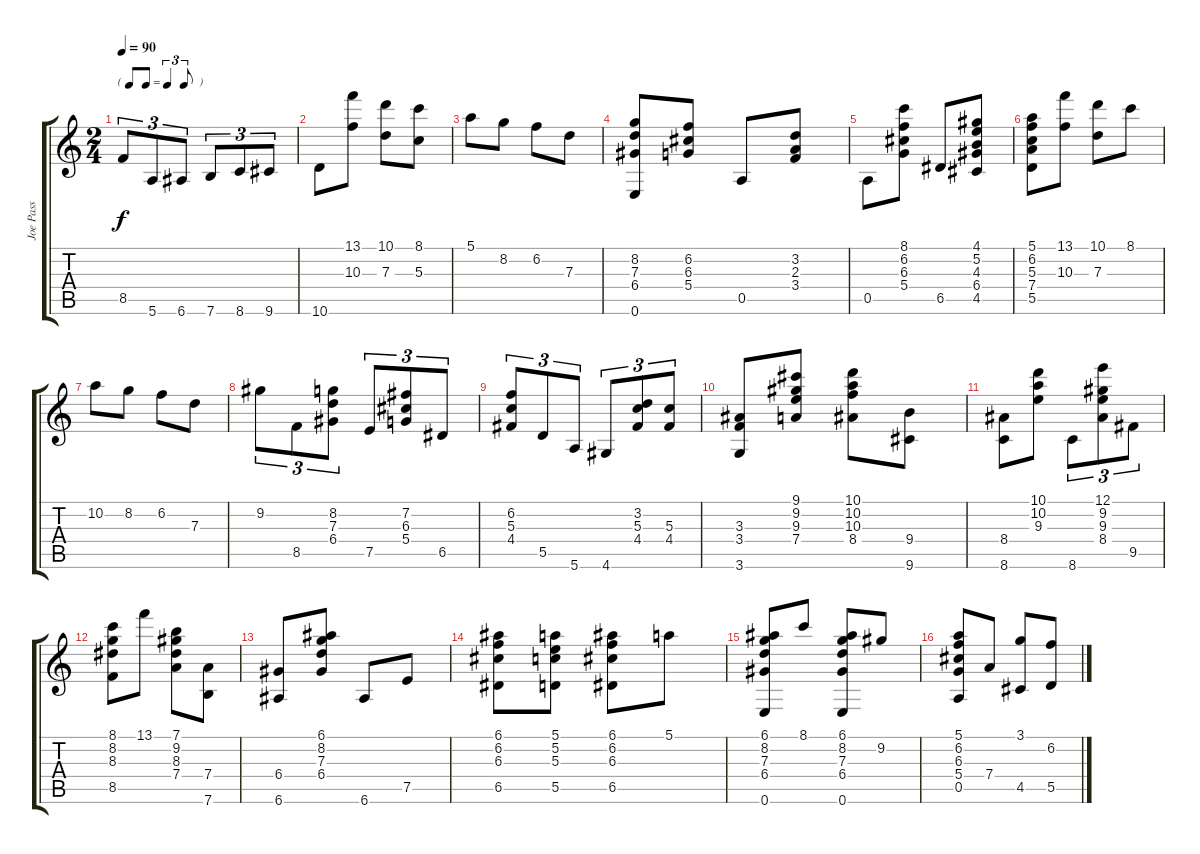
\track ("Joe Pass" "Joe Pass") {instrument electricguitarjazz}
\staff {score tabs}
\tuning (E4 B3 G3 D3 A2 E2) {hide}
\ts (2 4)
\tf triplet8th
\tempo 90
\clef g2
\ks c
8.5.8{tu (3 2) dy f} 5.6.8{tu (3 2)} 6.6.8{tu (3 2)} 7.6.8{tu (3 2)} 8.6.8{tu (3 2)} 9.6.8{tu (3 2)} |
10.6.8 (13.1 10.3).8 (10.1 7.3).8 (8.1 5.3).8 |
5.1.8 8.2.8 6.2.8 7.3.8 |
(8.2 7.3 6.4 0.6).8 (6.2 6.3 5.4).8 0.5.8 (3.2 2.3 3.4).8 |
0.5.8 (8.1 6.2 6.3 5.4).8 6.5.8 (4.1 5.2 4.3 6.4 4.5).8 |
(5.1 6.2 5.3 7.4 5.5).8 (13.1 10.3).8 (10.1 7.3).8 8.1.8 |
10.2.8 8.2.8 6.2.8 7.3.8 |
9.2.8{tu (3 2)} 8.5.8{tu (3 2)} (8.2 7.3 6.4).8{tu (3 2)} 7.5.8{tu (3 2)} (7.2 6.3 5.4).8{tu (3 2)} 6.5.8{tu (3 2)} |
(6.2 5.3 4.4).8{tu (3 2)} 5.5.8{tu (3 2)} 5.6.8{tu (3 2)} 4.6.8{tu (3 2)} (3.2 5.3 4.4).8{tu (3 2)} (5.3 4.4).8{tu (3 2)} |
(3.3 3.4 3.6).8 (9.1 9.2 9.3 7.4).8 (10.1 10.2 10.3 8.4).8 (9.4 9.6).8 |
(8.4 8.6).8 (10.1 10.2 9.3).8 8.6.8{tu (3 2)} (12.1 9.2 9.3 8.4).8{tu (3 2)} 9.5.8{tu (3 2)} |
(8.1 8.2 8.3 8.5).8 13.1.8 (7.1 9.2 8.3 7.4).8 (7.4 7.6).8 |
(6.4 6.6).8 (6.1 8.2 7.3 6.4).8 6.6.8 7.5.8 |
(6.1 6.2 6.3 6.5).8 (5.1 5.2 5.3 5.5).8 (6.1 6.2 6.3 6.5).8 5.1.8 |
(6.1 8.2 7.3 6.4 0.6).8 8.1.8 (6.1 8.2 7.3 6.4 0.6).8 9.2.8 |
(5.1 6.2 6.3 5.4 0.5).8 7.4.8 (3.1 4.5).8 (6.2 5.5).8
